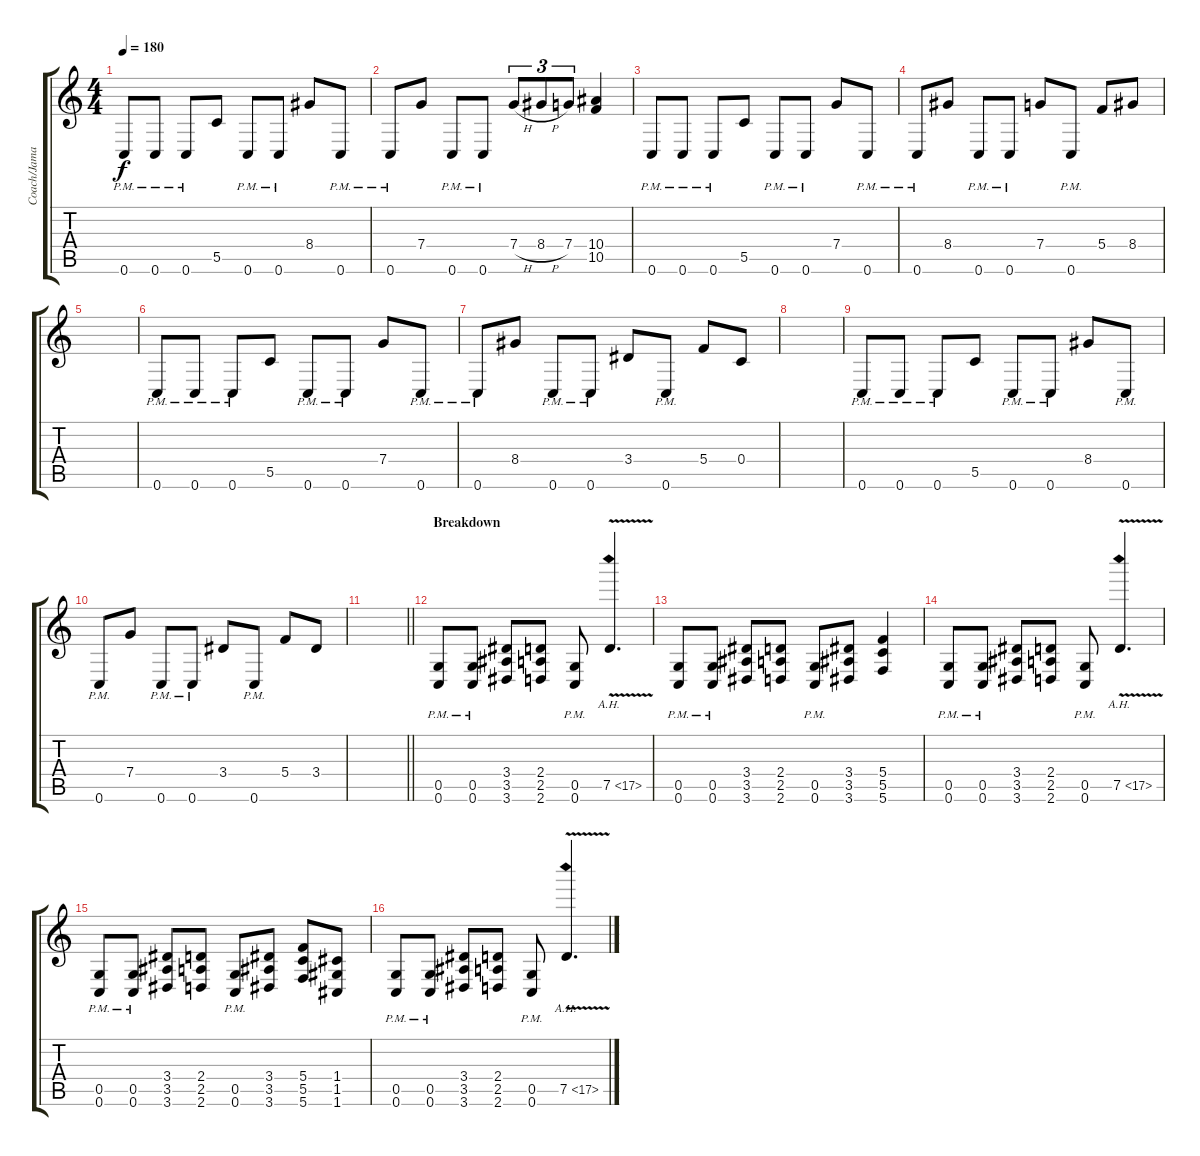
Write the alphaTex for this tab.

\track ("Coach/Jamal" "Coach/Jama") {instrument distortionguitar}
\staff {score tabs}
\tuning (D4 A3 F3 C3 G2 C2) {hide}
\ts (4 4)
\tempo 180
\clef g2
\ks c
0.6{pm}.8{dy f} 0.6{pm}.8 0.6{pm}.8 5.5.8 0.6{pm}.8 0.6{pm}.8 8.4.8 0.6{pm}.8 |
0.6{pm}.8 7.4.8 0.6{pm}.8 0.6{pm}.8 7.4{h}.8{tu (3 2)} 8.4{h}.8{tu (3 2)} 7.4.8{tu (3 2)} (10.4 10.5).4 |
0.6{pm}.8 0.6{pm}.8 0.6{pm}.8 5.5.8 0.6{pm}.8 0.6{pm}.8 7.4.8 0.6{pm}.8 |
0.6{pm}.8 8.4.8 0.6{pm}.8 0.6{pm}.8 7.4.8 0.6{pm}.8 5.4.8 8.4.8 |
|
0.6{pm}.8 0.6{pm}.8 0.6{pm}.8 5.5.8 0.6{pm}.8 0.6{pm}.8 7.4.8 0.6{pm}.8 |
0.6{pm}.8 8.4.8 0.6{pm}.8 0.6{pm}.8 3.4.8 0.6{pm}.8 5.4.8 0.4.8 |
|
0.6{pm}.8 0.6{pm}.8 0.6{pm}.8 5.5.8 0.6{pm}.8 0.6{pm}.8 8.4.8 0.6{pm}.8 |
0.6{pm}.8 7.4.8 0.6{pm}.8 0.6{pm}.8 3.4.8 0.6{pm}.8 5.4.8 3.4.8 |
\barLineRight lightlight
|
\section ("" "Breakdown")
(0.5{pm} 0.6{pm}).8 (0.5 0.6{pm}).8 (3.4 3.5 3.6).8 (2.4 2.5 2.6).8 (0.5{pm} 0.6).8 7.5{ah 10 v}.4{d} |
(0.5{pm} 0.6{pm}).8 (0.5 0.6{pm}).8 (3.4 3.5 3.6).8 (2.4 2.5 2.6).8 (0.5{pm} 0.6).8 (3.4 3.5 3.6).8 (5.4 5.5 5.6).4 |
(0.5{pm} 0.6{pm}).8 (0.5 0.6{pm}).8 (3.4 3.5 3.6).8 (2.4 2.5 2.6).8 (0.5{pm} 0.6).8 7.5{ah 10 v}.4{d} |
(0.5{pm} 0.6{pm}).8 (0.5 0.6{pm}).8 (3.4 3.5 3.6).8 (2.4 2.5 2.6).8 (0.5{pm} 0.6).8 (3.4 3.5 3.6).8 (5.4 5.5 5.6).8 (1.4 1.5 1.6).8 |
(0.5{pm} 0.6{pm}).8 (0.5 0.6{pm}).8 (3.4 3.5 3.6).8 (2.4 2.5 2.6).8 (0.5{pm} 0.6).8 7.5{ah 10 v}.4{d}
